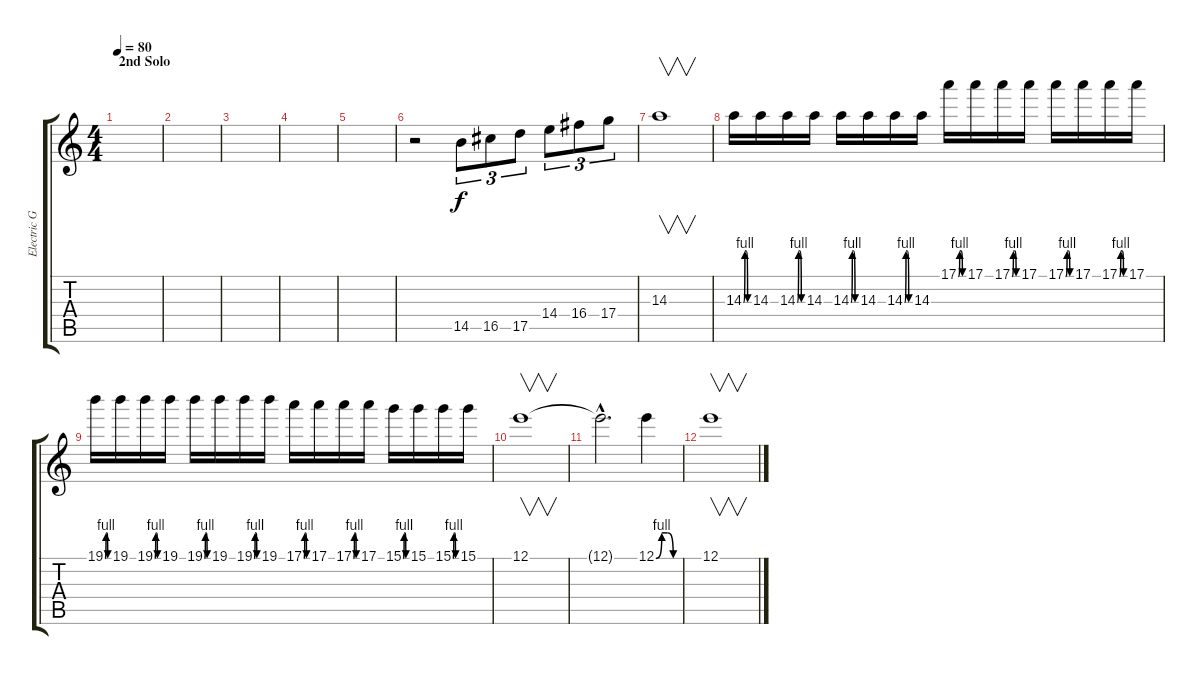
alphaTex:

\track ("Electric Guitar 2" "Electric G") {instrument overdrivenguitar}
\staff {score tabs}
\tuning (E4 B3 G3 D3 A2 E2) {hide}
\ts (4 4)
\section ("" "2nd Solo")
\tempo 80
\clef g2
\ks c
|
|
|
|
|
r.2 14.5.8{tu (3 2) balance 16} 16.5.8{tu (3 2)} 17.5.8{tu (3 2)} 14.4.8{tu (3 2)} 16.4.8{tu (3 2)} 17.4.8{tu (3 2)} |
14.3.1{v} |
14.3{be (custom 0 0 15 4 30 4 45 0 60 0)}.16 14.3.16 14.3{be (custom 0 0 15 4 30 4 45 0 60 0)}.16 14.3.16 14.3{be (custom 0 0 15 4 30 4 45 0 60 0)}.16 14.3.16 14.3{be (custom 0 0 15 4 30 4 45 0 60 0)}.16 14.3.16 17.1{be (custom 0 0 15 4 30 4 45 0 60 0)}.16 17.1.16 17.1{be (custom 0 0 15 4 30 4 45 0 60 0)}.16 17.1.16 17.1{be (custom 0 0 15 4 30 4 45 0 60 0)}.16 17.1.16 17.1{be (custom 0 0 15 4 30 4 45 0 60 0)}.16 17.1.16 |
19.1{be (custom 0 0 15 4 30 4 45 0 60 0)}.16 19.1.16 19.1{be (custom 0 0 15 4 30 4 45 0 60 0)}.16 19.1.16 19.1{be (custom 0 0 15 4 30 4 45 0 60 0)}.16 19.1.16 19.1{be (custom 0 0 15 4 30 4 45 0 60 0)}.16 19.1.16 17.1{be (custom 0 0 15 4 30 4 45 0 60 0)}.16 17.1.16 17.1{be (custom 0 0 15 4 30 4 45 0 60 0)}.16 17.1.16 15.1{be (custom 0 0 15 4 30 4 45 0 60 0)}.16 15.1.16 15.1{be (custom 0 0 15 4 30 4 45 0 60 0)}.16 15.1.16 |
12.1.1{v} |
12.1{hac t}.2{d} 12.1{be (custom 0 0 15 4 30 4 45 0 60 0)}.4 |
12.1.1{v}
